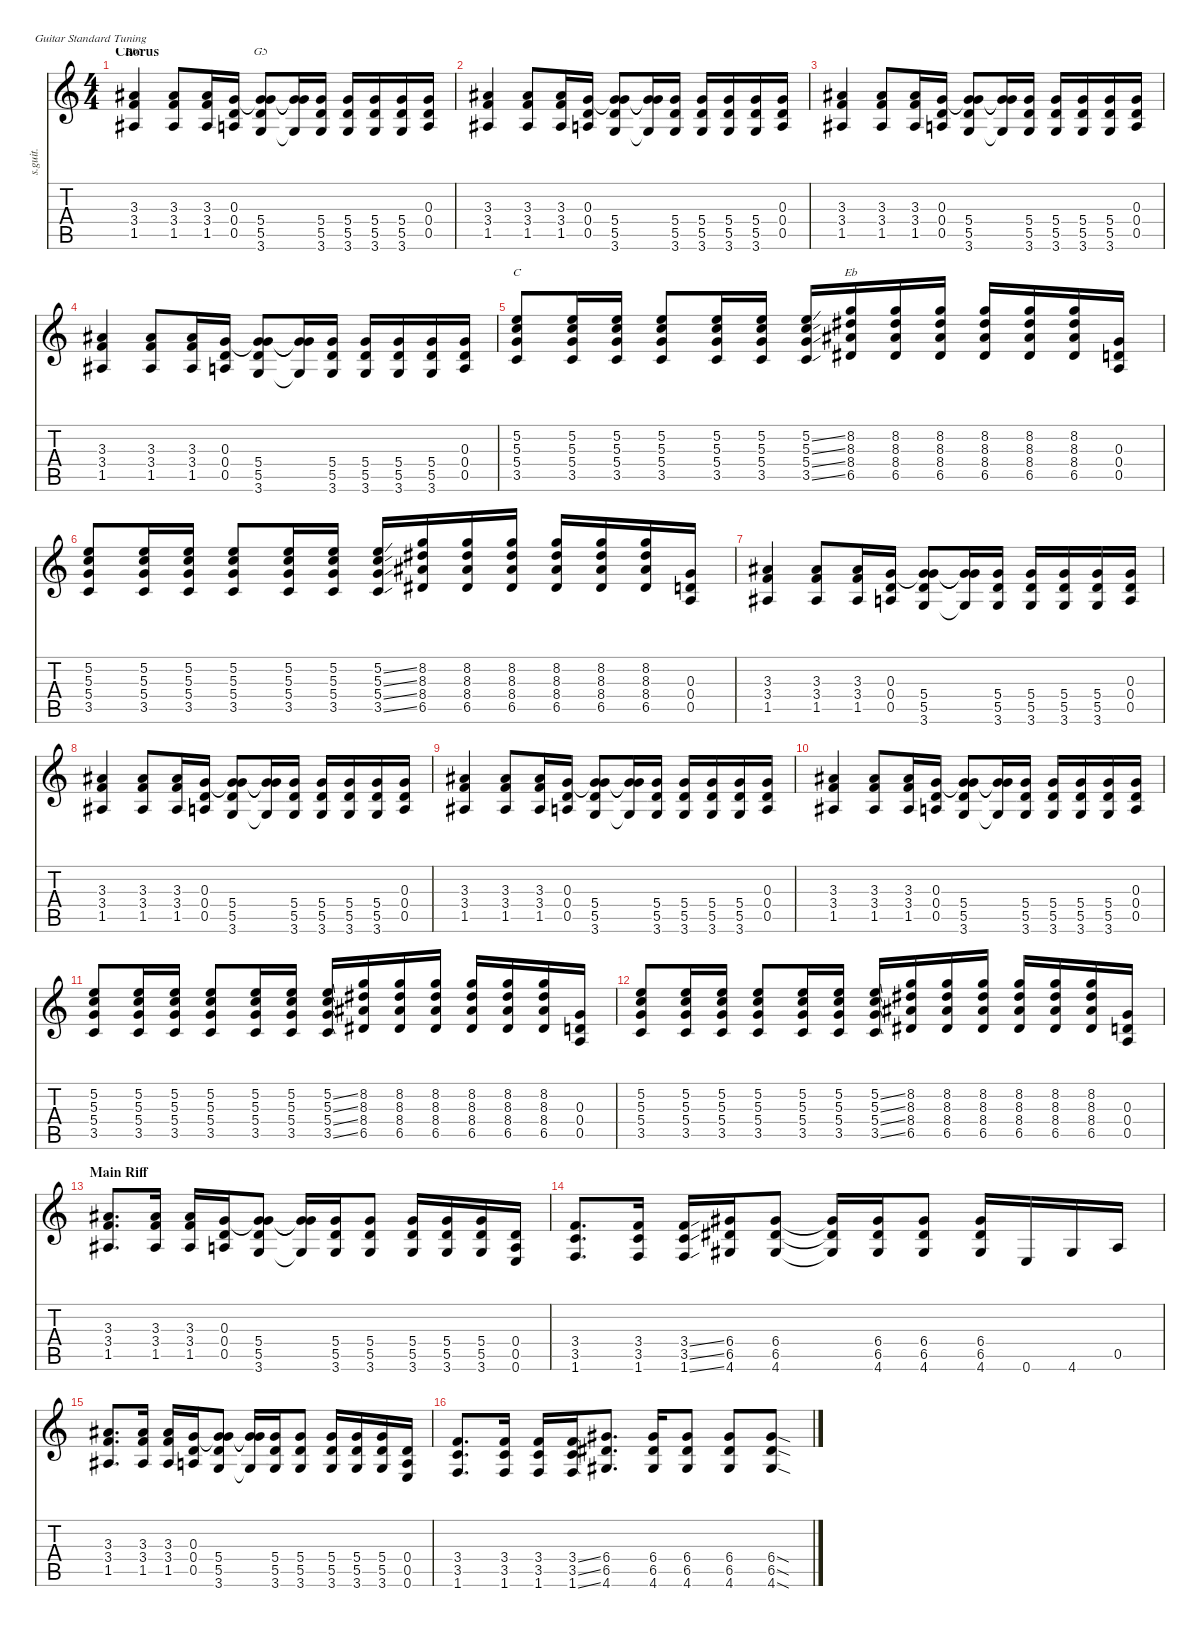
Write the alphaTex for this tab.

\defaultSystemsLayout 4
\hideDynamics
\bracketExtendMode nobrackets
\track ("Kurt Cobain | Distortion" "s.guit.") {instrument distortionguitar}
\staff {score tabs}
\tuning (E4 B3 G3 D3 A2 E2)
\chord ("Bb5" 3 1 2 2 0 x) {showdiagram false}
\chord ("G5" 3 1 2 2 0 x) {showdiagram false}
\chord ("C" 3 1 2 2 0 x) {showdiagram false}
\chord ("Eb" 3 1 2 2 0 x) {showdiagram false}
\ts (4 4)
\section ("" "Chorus")
\tempo (79 hide)
\clef g2
\ks c
(3.3{acc #} 3.4 1.5{acc #}).4{ch "Bb5" lyrics (0 "") lyrics (1 "") lyrics (2 "") lyrics (3 "") lyrics (4 "") dy f} (3.3{acc #} 3.4 1.5{acc #}).8{lyrics (0 "") lyrics (1 "") lyrics (2 "") lyrics (3 "") lyrics (4 "")} (3.3{acc #} 3.4 1.5{acc #}).16{lyrics (0 "") lyrics (1 "") lyrics (2 "") lyrics (3 "") lyrics (4 "")} (0.3 0.4 0.5).16{lyrics (0 "") lyrics (1 "") lyrics (2 "") lyrics (3 "") lyrics (4 "")} (5.4 5.5 3.6 0.3{t}).8{ch "G5" lyrics (0 "") lyrics (1 "") lyrics (2 "") lyrics (3 "") lyrics (4 "")} (0.3{t} 5.4{t} 3.6{t}).16{lyrics (0 "") lyrics (1 "") lyrics (2 "") lyrics (3 "") lyrics (4 "")} (5.4 5.5 3.6).16{lyrics (0 "") lyrics (1 "") lyrics (2 "") lyrics (3 "") lyrics (4 "")} (5.4 5.5 3.6).16{lyrics (0 "") lyrics (1 "") lyrics (2 "") lyrics (3 "") lyrics (4 "")} (5.4 5.5 3.6).16{lyrics (0 "") lyrics (1 "") lyrics (2 "") lyrics (3 "") lyrics (4 "")} (5.4 5.5 3.6).16{lyrics (0 "") lyrics (1 "") lyrics (2 "") lyrics (3 "") lyrics (4 "")} (0.3 0.4 0.5).16{lyrics (0 "") lyrics (1 "") lyrics (2 "") lyrics (3 "") lyrics (4 "")} |
(3.3{acc #} 3.4 1.5{acc #}).4{lyrics (0 "") lyrics (1 "") lyrics (2 "") lyrics (3 "") lyrics (4 "")} (3.3{acc #} 3.4 1.5{acc #}).8{lyrics (0 "") lyrics (1 "") lyrics (2 "") lyrics (3 "") lyrics (4 "")} (3.3{acc #} 3.4 1.5{acc #}).16{lyrics (0 "") lyrics (1 "") lyrics (2 "") lyrics (3 "") lyrics (4 "")} (0.3 0.4 0.5).16{lyrics (0 "") lyrics (1 "") lyrics (2 "") lyrics (3 "") lyrics (4 "")} (5.4 5.5 3.6 0.3{t}).8{lyrics (0 "") lyrics (1 "") lyrics (2 "") lyrics (3 "") lyrics (4 "")} (0.3{t} 5.4{t} 3.6{t}).16{lyrics (0 "") lyrics (1 "") lyrics (2 "") lyrics (3 "") lyrics (4 "")} (5.4 5.5 3.6).16{lyrics (0 "") lyrics (1 "") lyrics (2 "") lyrics (3 "") lyrics (4 "")} (5.4 5.5 3.6).16{lyrics (0 "") lyrics (1 "") lyrics (2 "") lyrics (3 "") lyrics (4 "")} (5.4 5.5 3.6).16{lyrics (0 "") lyrics (1 "") lyrics (2 "") lyrics (3 "") lyrics (4 "")} (5.4 5.5 3.6).16{lyrics (0 "") lyrics (1 "") lyrics (2 "") lyrics (3 "") lyrics (4 "")} (0.3 0.4 0.5).16{lyrics (0 "") lyrics (1 "") lyrics (2 "") lyrics (3 "") lyrics (4 "")} |
(3.3{acc #} 3.4 1.5{acc #}).4{lyrics (0 "") lyrics (1 "") lyrics (2 "") lyrics (3 "") lyrics (4 "")} (3.3{acc #} 3.4 1.5{acc #}).8{lyrics (0 "") lyrics (1 "") lyrics (2 "") lyrics (3 "") lyrics (4 "")} (3.3{acc #} 3.4 1.5{acc #}).16{lyrics (0 "") lyrics (1 "") lyrics (2 "") lyrics (3 "") lyrics (4 "")} (0.3 0.4 0.5).16{lyrics (0 "") lyrics (1 "") lyrics (2 "") lyrics (3 "") lyrics (4 "")} (5.4 5.5 3.6 0.3{t}).8{lyrics (0 "") lyrics (1 "") lyrics (2 "") lyrics (3 "") lyrics (4 "")} (0.3{t} 5.4{t} 3.6{t}).16{lyrics (0 "") lyrics (1 "") lyrics (2 "") lyrics (3 "") lyrics (4 "")} (5.4 5.5 3.6).16{lyrics (0 "") lyrics (1 "") lyrics (2 "") lyrics (3 "") lyrics (4 "")} (5.4 5.5 3.6).16{lyrics (0 "") lyrics (1 "") lyrics (2 "") lyrics (3 "") lyrics (4 "")} (5.4 5.5 3.6).16{lyrics (0 "") lyrics (1 "") lyrics (2 "") lyrics (3 "") lyrics (4 "")} (5.4 5.5 3.6).16{lyrics (0 "") lyrics (1 "") lyrics (2 "") lyrics (3 "") lyrics (4 "")} (0.3 0.4 0.5).16{lyrics (0 "") lyrics (1 "") lyrics (2 "") lyrics (3 "") lyrics (4 "")} |
(3.3{acc #} 3.4 1.5{acc #}).4{lyrics (0 "") lyrics (1 "") lyrics (2 "") lyrics (3 "") lyrics (4 "")} (3.3{acc #} 3.4 1.5{acc #}).8{lyrics (0 "") lyrics (1 "") lyrics (2 "") lyrics (3 "") lyrics (4 "")} (3.3{acc #} 3.4 1.5{acc #}).16{lyrics (0 "") lyrics (1 "") lyrics (2 "") lyrics (3 "") lyrics (4 "")} (0.3 0.4 0.5).16{lyrics (0 "") lyrics (1 "") lyrics (2 "") lyrics (3 "") lyrics (4 "")} (5.4 5.5 3.6 0.3{t}).8{lyrics (0 "") lyrics (1 "") lyrics (2 "") lyrics (3 "") lyrics (4 "")} (0.3{t} 5.4{t} 3.6{t}).16{lyrics (0 "") lyrics (1 "") lyrics (2 "") lyrics (3 "") lyrics (4 "")} (5.4 5.5 3.6).16{lyrics (0 "") lyrics (1 "") lyrics (2 "") lyrics (3 "") lyrics (4 "")} (5.4 5.5 3.6).16{lyrics (0 "") lyrics (1 "") lyrics (2 "") lyrics (3 "") lyrics (4 "")} (5.4 5.5 3.6).16{lyrics (0 "") lyrics (1 "") lyrics (2 "") lyrics (3 "") lyrics (4 "")} (5.4 5.5 3.6).16{lyrics (0 "") lyrics (1 "") lyrics (2 "") lyrics (3 "") lyrics (4 "")} (0.3 0.4 0.5).16{lyrics (0 "") lyrics (1 "") lyrics (2 "") lyrics (3 "") lyrics (4 "")} |
(5.2 5.3 5.4 3.5).8{ch "C" lyrics (0 "") lyrics (1 "") lyrics (2 "") lyrics (3 "") lyrics (4 "")} (5.2 5.3 5.4 3.5).16{lyrics (0 "") lyrics (1 "") lyrics (2 "") lyrics (3 "") lyrics (4 "")} (5.2 5.3 5.4 3.5).16{lyrics (0 "") lyrics (1 "") lyrics (2 "") lyrics (3 "") lyrics (4 "")} (5.2 5.3 5.4 3.5).8{lyrics (0 "") lyrics (1 "") lyrics (2 "") lyrics (3 "") lyrics (4 "")} (5.2 5.3 5.4 3.5).16{lyrics (0 "") lyrics (1 "") lyrics (2 "") lyrics (3 "") lyrics (4 "")} (5.2 5.3 5.4 3.5).16{lyrics (0 "") lyrics (1 "") lyrics (2 "") lyrics (3 "") lyrics (4 "")} (5.2{ss} 5.3{ss} 5.4{ss} 3.5{ss}).16{lyrics (0 "") lyrics (1 "") lyrics (2 "") lyrics (3 "") lyrics (4 "")} (8.2 8.3{acc #} 8.4{acc #} 6.5{acc #}).16{ch "Eb" lyrics (0 "") lyrics (1 "") lyrics (2 "") lyrics (3 "") lyrics (4 "")} (8.2 8.3{acc #} 8.4{acc #} 6.5{acc #}).16{lyrics (0 "") lyrics (1 "") lyrics (2 "") lyrics (3 "") lyrics (4 "")} (8.2 8.3{acc #} 8.4{acc #} 6.5{acc #}).16{lyrics (0 "") lyrics (1 "") lyrics (2 "") lyrics (3 "") lyrics (4 "")} (8.2 8.3{acc #} 8.4{acc #} 6.5{acc #}).16{lyrics (0 "") lyrics (1 "") lyrics (2 "") lyrics (3 "") lyrics (4 "")} (8.2 8.3{acc #} 8.4{acc #} 6.5{acc #}).16{lyrics (0 "") lyrics (1 "") lyrics (2 "") lyrics (3 "") lyrics (4 "")} (8.2 8.3{acc #} 8.4{acc #} 6.5{acc #}).16{lyrics (0 "") lyrics (1 "") lyrics (2 "") lyrics (3 "") lyrics (4 "")} (0.3 0.4 0.5).16{lyrics (0 "") lyrics (1 "") lyrics (2 "") lyrics (3 "") lyrics (4 "")} |
(5.2 5.3 5.4 3.5).8{lyrics (0 "") lyrics (1 "") lyrics (2 "") lyrics (3 "") lyrics (4 "")} (5.2 5.3 5.4 3.5).16{lyrics (0 "") lyrics (1 "") lyrics (2 "") lyrics (3 "") lyrics (4 "")} (5.2 5.3 5.4 3.5).16{lyrics (0 "") lyrics (1 "") lyrics (2 "") lyrics (3 "") lyrics (4 "")} (5.2 5.3 5.4 3.5).8{lyrics (0 "") lyrics (1 "") lyrics (2 "") lyrics (3 "") lyrics (4 "")} (5.2 5.3 5.4 3.5).16{lyrics (0 "") lyrics (1 "") lyrics (2 "") lyrics (3 "") lyrics (4 "")} (5.2 5.3 5.4 3.5).16{lyrics (0 "") lyrics (1 "") lyrics (2 "") lyrics (3 "") lyrics (4 "")} (5.2{ss} 5.3{ss} 5.4{ss} 3.5{ss}).16{lyrics (0 "") lyrics (1 "") lyrics (2 "") lyrics (3 "") lyrics (4 "")} (8.2 8.3{acc #} 8.4{acc #} 6.5{acc #}).16{lyrics (0 "") lyrics (1 "") lyrics (2 "") lyrics (3 "") lyrics (4 "")} (8.2 8.3{acc #} 8.4{acc #} 6.5{acc #}).16{lyrics (0 "") lyrics (1 "") lyrics (2 "") lyrics (3 "") lyrics (4 "")} (8.2 8.3{acc #} 8.4{acc #} 6.5{acc #}).16{lyrics (0 "") lyrics (1 "") lyrics (2 "") lyrics (3 "") lyrics (4 "")} (8.2 8.3{acc #} 8.4{acc #} 6.5{acc #}).16{lyrics (0 "") lyrics (1 "") lyrics (2 "") lyrics (3 "") lyrics (4 "")} (8.2 8.3{acc #} 8.4{acc #} 6.5{acc #}).16{lyrics (0 "") lyrics (1 "") lyrics (2 "") lyrics (3 "") lyrics (4 "")} (8.2 8.3{acc #} 8.4{acc #} 6.5{acc #}).16{lyrics (0 "") lyrics (1 "") lyrics (2 "") lyrics (3 "") lyrics (4 "")} (0.3 0.4 0.5).16{lyrics (0 "") lyrics (1 "") lyrics (2 "") lyrics (3 "") lyrics (4 "")} |
(3.3{acc #} 3.4 1.5{acc #}).4{lyrics (0 "") lyrics (1 "") lyrics (2 "") lyrics (3 "") lyrics (4 "")} (3.3{acc #} 3.4 1.5{acc #}).8{lyrics (0 "") lyrics (1 "") lyrics (2 "") lyrics (3 "") lyrics (4 "")} (3.3{acc #} 3.4 1.5{acc #}).16{lyrics (0 "") lyrics (1 "") lyrics (2 "") lyrics (3 "") lyrics (4 "")} (0.3 0.4 0.5).16{lyrics (0 "") lyrics (1 "") lyrics (2 "") lyrics (3 "") lyrics (4 "")} (5.4 5.5 3.6 0.3{t}).8{lyrics (0 "") lyrics (1 "") lyrics (2 "") lyrics (3 "") lyrics (4 "")} (0.3{t} 5.4{t} 3.6{t}).16{lyrics (0 "") lyrics (1 "") lyrics (2 "") lyrics (3 "") lyrics (4 "")} (5.4 5.5 3.6).16{lyrics (0 "") lyrics (1 "") lyrics (2 "") lyrics (3 "") lyrics (4 "")} (5.4 5.5 3.6).16{lyrics (0 "") lyrics (1 "") lyrics (2 "") lyrics (3 "") lyrics (4 "")} (5.4 5.5 3.6).16{lyrics (0 "") lyrics (1 "") lyrics (2 "") lyrics (3 "") lyrics (4 "")} (5.4 5.5 3.6).16{lyrics (0 "") lyrics (1 "") lyrics (2 "") lyrics (3 "") lyrics (4 "")} (0.3 0.4 0.5).16{lyrics (0 "") lyrics (1 "") lyrics (2 "") lyrics (3 "") lyrics (4 "")} |
(3.3{acc #} 3.4 1.5{acc #}).4{lyrics (0 "") lyrics (1 "") lyrics (2 "") lyrics (3 "") lyrics (4 "")} (3.3{acc #} 3.4 1.5{acc #}).8{lyrics (0 "") lyrics (1 "") lyrics (2 "") lyrics (3 "") lyrics (4 "")} (3.3{acc #} 3.4 1.5{acc #}).16{lyrics (0 "") lyrics (1 "") lyrics (2 "") lyrics (3 "") lyrics (4 "")} (0.3 0.4 0.5).16{lyrics (0 "") lyrics (1 "") lyrics (2 "") lyrics (3 "") lyrics (4 "")} (5.4 5.5 3.6 0.3{t}).8{lyrics (0 "") lyrics (1 "") lyrics (2 "") lyrics (3 "") lyrics (4 "")} (0.3{t} 5.4{t} 3.6{t}).16{lyrics (0 "") lyrics (1 "") lyrics (2 "") lyrics (3 "") lyrics (4 "")} (5.4 5.5 3.6).16{lyrics (0 "") lyrics (1 "") lyrics (2 "") lyrics (3 "") lyrics (4 "")} (5.4 5.5 3.6).16{lyrics (0 "") lyrics (1 "") lyrics (2 "") lyrics (3 "") lyrics (4 "")} (5.4 5.5 3.6).16{lyrics (0 "") lyrics (1 "") lyrics (2 "") lyrics (3 "") lyrics (4 "")} (5.4 5.5 3.6).16{lyrics (0 "") lyrics (1 "") lyrics (2 "") lyrics (3 "") lyrics (4 "")} (0.3 0.4 0.5).16{lyrics (0 "") lyrics (1 "") lyrics (2 "") lyrics (3 "") lyrics (4 "")} |
(3.3{acc #} 3.4 1.5{acc #}).4{lyrics (0 "") lyrics (1 "") lyrics (2 "") lyrics (3 "") lyrics (4 "")} (3.3{acc #} 3.4 1.5{acc #}).8{lyrics (0 "") lyrics (1 "") lyrics (2 "") lyrics (3 "") lyrics (4 "")} (3.3{acc #} 3.4 1.5{acc #}).16{lyrics (0 "") lyrics (1 "") lyrics (2 "") lyrics (3 "") lyrics (4 "")} (0.3 0.4 0.5).16{lyrics (0 "") lyrics (1 "") lyrics (2 "") lyrics (3 "") lyrics (4 "")} (5.4 5.5 3.6 0.3{t}).8{lyrics (0 "") lyrics (1 "") lyrics (2 "") lyrics (3 "") lyrics (4 "")} (0.3{t} 5.4{t} 3.6{t}).16{lyrics (0 "") lyrics (1 "") lyrics (2 "") lyrics (3 "") lyrics (4 "")} (5.4 5.5 3.6).16{lyrics (0 "") lyrics (1 "") lyrics (2 "") lyrics (3 "") lyrics (4 "")} (5.4 5.5 3.6).16{lyrics (0 "") lyrics (1 "") lyrics (2 "") lyrics (3 "") lyrics (4 "")} (5.4 5.5 3.6).16{lyrics (0 "") lyrics (1 "") lyrics (2 "") lyrics (3 "") lyrics (4 "")} (5.4 5.5 3.6).16{lyrics (0 "") lyrics (1 "") lyrics (2 "") lyrics (3 "") lyrics (4 "")} (0.3 0.4 0.5).16{lyrics (0 "") lyrics (1 "") lyrics (2 "") lyrics (3 "") lyrics (4 "")} |
(3.3{acc #} 3.4 1.5{acc #}).4{lyrics (0 "") lyrics (1 "") lyrics (2 "") lyrics (3 "") lyrics (4 "")} (3.3{acc #} 3.4 1.5{acc #}).8{lyrics (0 "") lyrics (1 "") lyrics (2 "") lyrics (3 "") lyrics (4 "")} (3.3{acc #} 3.4 1.5{acc #}).16{lyrics (0 "") lyrics (1 "") lyrics (2 "") lyrics (3 "") lyrics (4 "")} (0.3 0.4 0.5).16{lyrics (0 "") lyrics (1 "") lyrics (2 "") lyrics (3 "") lyrics (4 "")} (5.4 5.5 3.6 0.3{t}).8{lyrics (0 "") lyrics (1 "") lyrics (2 "") lyrics (3 "") lyrics (4 "")} (0.3{t} 5.4{t} 3.6{t}).16{lyrics (0 "") lyrics (1 "") lyrics (2 "") lyrics (3 "") lyrics (4 "")} (5.4 5.5 3.6).16{lyrics (0 "") lyrics (1 "") lyrics (2 "") lyrics (3 "") lyrics (4 "")} (5.4 5.5 3.6).16{lyrics (0 "") lyrics (1 "") lyrics (2 "") lyrics (3 "") lyrics (4 "")} (5.4 5.5 3.6).16{lyrics (0 "") lyrics (1 "") lyrics (2 "") lyrics (3 "") lyrics (4 "")} (5.4 5.5 3.6).16{lyrics (0 "") lyrics (1 "") lyrics (2 "") lyrics (3 "") lyrics (4 "")} (0.3 0.4 0.5).16{lyrics (0 "") lyrics (1 "") lyrics (2 "") lyrics (3 "") lyrics (4 "")} |
(5.2 5.3 5.4 3.5).8{lyrics (0 "") lyrics (1 "") lyrics (2 "") lyrics (3 "") lyrics (4 "")} (5.2 5.3 5.4 3.5).16{lyrics (0 "") lyrics (1 "") lyrics (2 "") lyrics (3 "") lyrics (4 "")} (5.2 5.3 5.4 3.5).16{lyrics (0 "") lyrics (1 "") lyrics (2 "") lyrics (3 "") lyrics (4 "")} (5.2 5.3 5.4 3.5).8{lyrics (0 "") lyrics (1 "") lyrics (2 "") lyrics (3 "") lyrics (4 "")} (5.2 5.3 5.4 3.5).16{lyrics (0 "") lyrics (1 "") lyrics (2 "") lyrics (3 "") lyrics (4 "")} (5.2 5.3 5.4 3.5).16{lyrics (0 "") lyrics (1 "") lyrics (2 "") lyrics (3 "") lyrics (4 "")} (5.2{ss} 5.3{ss} 5.4{ss} 3.5{ss}).16{lyrics (0 "") lyrics (1 "") lyrics (2 "") lyrics (3 "") lyrics (4 "")} (8.2 8.3{acc #} 8.4{acc #} 6.5{acc #}).16{lyrics (0 "") lyrics (1 "") lyrics (2 "") lyrics (3 "") lyrics (4 "")} (8.2 8.3{acc #} 8.4{acc #} 6.5{acc #}).16{lyrics (0 "") lyrics (1 "") lyrics (2 "") lyrics (3 "") lyrics (4 "")} (8.2 8.3{acc #} 8.4{acc #} 6.5{acc #}).16{lyrics (0 "") lyrics (1 "") lyrics (2 "") lyrics (3 "") lyrics (4 "")} (8.2 8.3{acc #} 8.4{acc #} 6.5{acc #}).16{lyrics (0 "") lyrics (1 "") lyrics (2 "") lyrics (3 "") lyrics (4 "")} (8.2 8.3{acc #} 8.4{acc #} 6.5{acc #}).16{lyrics (0 "") lyrics (1 "") lyrics (2 "") lyrics (3 "") lyrics (4 "")} (8.2 8.3{acc #} 8.4{acc #} 6.5{acc #}).16{lyrics (0 "") lyrics (1 "") lyrics (2 "") lyrics (3 "") lyrics (4 "")} (0.3 0.4 0.5).16{lyrics (0 "") lyrics (1 "") lyrics (2 "") lyrics (3 "") lyrics (4 "")} |
(5.2 5.3 5.4 3.5).8{lyrics (0 "") lyrics (1 "") lyrics (2 "") lyrics (3 "") lyrics (4 "")} (5.2 5.3 5.4 3.5).16{lyrics (0 "") lyrics (1 "") lyrics (2 "") lyrics (3 "") lyrics (4 "")} (5.2 5.3 5.4 3.5).16{lyrics (0 "") lyrics (1 "") lyrics (2 "") lyrics (3 "") lyrics (4 "")} (5.2 5.3 5.4 3.5).8{lyrics (0 "") lyrics (1 "") lyrics (2 "") lyrics (3 "") lyrics (4 "")} (5.2 5.3 5.4 3.5).16{lyrics (0 "") lyrics (1 "") lyrics (2 "") lyrics (3 "") lyrics (4 "")} (5.2 5.3 5.4 3.5).16{lyrics (0 "") lyrics (1 "") lyrics (2 "") lyrics (3 "") lyrics (4 "")} (5.2{ss} 5.3{ss} 5.4{ss} 3.5{ss}).16{lyrics (0 "") lyrics (1 "") lyrics (2 "") lyrics (3 "") lyrics (4 "")} (8.2 8.3{acc #} 8.4{acc #} 6.5{acc #}).16{lyrics (0 "") lyrics (1 "") lyrics (2 "") lyrics (3 "") lyrics (4 "")} (8.2 8.3{acc #} 8.4{acc #} 6.5{acc #}).16{lyrics (0 "") lyrics (1 "") lyrics (2 "") lyrics (3 "") lyrics (4 "")} (8.2 8.3{acc #} 8.4{acc #} 6.5{acc #}).16{lyrics (0 "") lyrics (1 "") lyrics (2 "") lyrics (3 "") lyrics (4 "")} (8.2 8.3{acc #} 8.4{acc #} 6.5{acc #}).16{lyrics (0 "") lyrics (1 "") lyrics (2 "") lyrics (3 "") lyrics (4 "")} (8.2 8.3{acc #} 8.4{acc #} 6.5{acc #}).16{lyrics (0 "") lyrics (1 "") lyrics (2 "") lyrics (3 "") lyrics (4 "")} (8.2 8.3{acc #} 8.4{acc #} 6.5{acc #}).16{lyrics (0 "") lyrics (1 "") lyrics (2 "") lyrics (3 "") lyrics (4 "")} (0.3 0.4 0.5).16{lyrics (0 "") lyrics (1 "") lyrics (2 "") lyrics (3 "") lyrics (4 "")} |
\section ("" "Main Riff")
(3.3{acc #} 3.4 1.5{acc #}).8{d lyrics (0 "") lyrics (1 "") lyrics (2 "") lyrics (3 "") lyrics (4 "")} (3.3{acc #} 3.4 1.5{acc #}).16{lyrics (0 "") lyrics (1 "") lyrics (2 "") lyrics (3 "") lyrics (4 "")} (3.3{acc #} 3.4 1.5{acc #}).16{lyrics (0 "") lyrics (1 "") lyrics (2 "") lyrics (3 "") lyrics (4 "")} (0.3 0.4 0.5).16{lyrics (0 "") lyrics (1 "") lyrics (2 "") lyrics (3 "") lyrics (4 "") dy ff} (5.4 5.5 3.6 0.3{t}).8{lyrics (0 "") lyrics (1 "") lyrics (2 "") lyrics (3 "") lyrics (4 "") dy f} (0.3{t} 5.4{t} 3.6{t}).16{lyrics (0 "") lyrics (1 "") lyrics (2 "") lyrics (3 "") lyrics (4 "")} (5.4 5.5 3.6).16{lyrics (0 "") lyrics (1 "") lyrics (2 "") lyrics (3 "") lyrics (4 "")} (5.4 5.5 3.6).8{lyrics (0 "") lyrics (1 "") lyrics (2 "") lyrics (3 "") lyrics (4 "")} (5.4 5.5 3.6).16{lyrics (0 "") lyrics (1 "") lyrics (2 "") lyrics (3 "") lyrics (4 "")} (5.4 5.5 3.6).16{lyrics (0 "") lyrics (1 "") lyrics (2 "") lyrics (3 "") lyrics (4 "")} (5.4 5.5 3.6).16{lyrics (0 "") lyrics (1 "") lyrics (2 "") lyrics (3 "") lyrics (4 "")} (0.4 0.5 0.6).16{lyrics (0 "") lyrics (1 "") lyrics (2 "") lyrics (3 "") lyrics (4 "")} |
(3.4 3.5 1.6).8{d lyrics (0 "") lyrics (1 "") lyrics (2 "") lyrics (3 "") lyrics (4 "")} (3.4 3.5 1.6).16{lyrics (0 "") lyrics (1 "") lyrics (2 "") lyrics (3 "") lyrics (4 "")} (3.4{ss} 3.5{ss} 1.6{ss}).16{lyrics (0 "") lyrics (1 "") lyrics (2 "") lyrics (3 "") lyrics (4 "")} (6.4{acc #} 6.5{acc #} 4.6{acc #}).16{lyrics (0 "") lyrics (1 "") lyrics (2 "") lyrics (3 "") lyrics (4 "")} (6.4{acc #} 6.5{acc #} 4.6{acc #}).8{lyrics (0 "") lyrics (1 "") lyrics (2 "") lyrics (3 "") lyrics (4 "")} (6.4{t acc #} 6.5{t acc #} 4.6{t acc #}).16{lyrics (0 "") lyrics (1 "") lyrics (2 "") lyrics (3 "") lyrics (4 "")} (6.4{acc #} 6.5{acc #} 4.6{acc #}).16{lyrics (0 "") lyrics (1 "") lyrics (2 "") lyrics (3 "") lyrics (4 "")} (6.4{acc #} 6.5{acc #} 4.6{acc #}).8{lyrics (0 "") lyrics (1 "") lyrics (2 "") lyrics (3 "") lyrics (4 "")} (6.4{acc #} 6.5{acc #} 4.6{acc #}).16{lyrics (0 "") lyrics (1 "") lyrics (2 "") lyrics (3 "") lyrics (4 "")} 0.6.16{lyrics (0 "") lyrics (1 "") lyrics (2 "") lyrics (3 "") lyrics (4 "")} 4.6{acc #}.16{lyrics (0 "") lyrics (1 "") lyrics (2 "") lyrics (3 "") lyrics (4 "")} 0.5.16{lyrics (0 "") lyrics (1 "") lyrics (2 "") lyrics (3 "") lyrics (4 "")} |
(3.3{acc #} 3.4 1.5{acc #}).8{d lyrics (0 "") lyrics (1 "") lyrics (2 "") lyrics (3 "") lyrics (4 "")} (3.3{acc #} 3.4 1.5{acc #}).16{lyrics (0 "") lyrics (1 "") lyrics (2 "") lyrics (3 "") lyrics (4 "")} (3.3{acc #} 3.4 1.5{acc #}).16{lyrics (0 "") lyrics (1 "") lyrics (2 "") lyrics (3 "") lyrics (4 "")} (0.3 0.4 0.5).16{lyrics (0 "") lyrics (1 "") lyrics (2 "") lyrics (3 "") lyrics (4 "") dy ff} (5.4 5.5 3.6 0.3{t}).8{lyrics (0 "") lyrics (1 "") lyrics (2 "") lyrics (3 "") lyrics (4 "") dy f} (0.3{t} 5.4{t} 3.6{t}).16{lyrics (0 "") lyrics (1 "") lyrics (2 "") lyrics (3 "") lyrics (4 "")} (5.4 5.5 3.6).16{lyrics (0 "") lyrics (1 "") lyrics (2 "") lyrics (3 "") lyrics (4 "")} (5.4 5.5 3.6).8{lyrics (0 "") lyrics (1 "") lyrics (2 "") lyrics (3 "") lyrics (4 "")} (5.4 5.5 3.6).16{lyrics (0 "") lyrics (1 "") lyrics (2 "") lyrics (3 "") lyrics (4 "")} (5.4 5.5 3.6).16{lyrics (0 "") lyrics (1 "") lyrics (2 "") lyrics (3 "") lyrics (4 "")} (5.4 5.5 3.6).16{lyrics (0 "") lyrics (1 "") lyrics (2 "") lyrics (3 "") lyrics (4 "")} (0.4 0.5 0.6).16{lyrics (0 "") lyrics (1 "") lyrics (2 "") lyrics (3 "") lyrics (4 "")} |
(3.4 3.5 1.6).8{d lyrics (0 "") lyrics (1 "") lyrics (2 "") lyrics (3 "") lyrics (4 "")} (3.4 3.5 1.6).16{lyrics (0 "") lyrics (1 "") lyrics (2 "") lyrics (3 "") lyrics (4 "")} (3.4 3.5 1.6).16{lyrics (0 "") lyrics (1 "") lyrics (2 "") lyrics (3 "") lyrics (4 "")} (3.4{ss} 3.5{ss} 1.6{ss}).16{lyrics (0 "") lyrics (1 "") lyrics (2 "") lyrics (3 "") lyrics (4 "")} (6.4{acc #} 6.5{acc #} 4.6{acc #}).8{d lyrics (0 "") lyrics (1 "") lyrics (2 "") lyrics (3 "") lyrics (4 "")} (6.4{acc #} 6.5{acc #} 4.6{acc #}).16{lyrics (0 "") lyrics (1 "") lyrics (2 "") lyrics (3 "") lyrics (4 "")} (6.4{acc #} 6.5{acc #} 4.6{acc #}).8{lyrics (0 "") lyrics (1 "") lyrics (2 "") lyrics (3 "") lyrics (4 "")} (6.4{acc #} 6.5{acc #} 4.6{acc #}).8{lyrics (0 "") lyrics (1 "") lyrics (2 "") lyrics (3 "") lyrics (4 "")} (6.4{sod acc #} 6.5{sod acc #} 4.6{sod acc #}).8{lyrics (0 "") lyrics (1 "") lyrics (2 "") lyrics (3 "") lyrics (4 "")}
